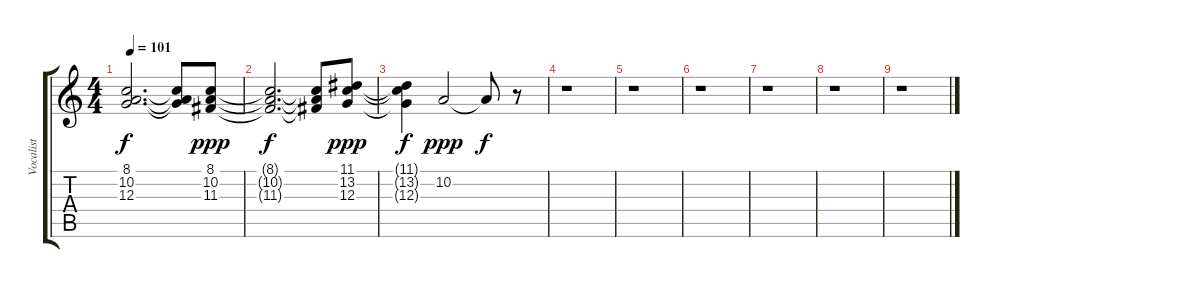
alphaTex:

\track ("Vocalist" "Vocalist") {instrument acousticgrandpiano}
\staff {score tabs}
\tuning (E4 B3 G3 D3 A2 E2) {hide}
\ts (4 4)
\tempo 101
\clef g2
\ks c
(8.1{t} 10.2{t} 12.3{t}).2{d dy f} (8.1{t} 10.2{t} 12.3{t}).8 (8.1 10.2 11.3).8{dy ppp} |
(8.1{t} 10.2{t} 11.3{t}).2{d dy f} (8.1{t} 10.2{t} 11.3{t}).8 (11.1 13.2 12.3).8{dy ppp} |
(11.1{t} 13.2{t} 12.3{t}).4{dy f} 10.2.2{dy ppp} 10.2{t}.8{dy f} r.8 |
r.1 |
r.1 |
r.1 |
r.1 |
r.1 |
r.1
